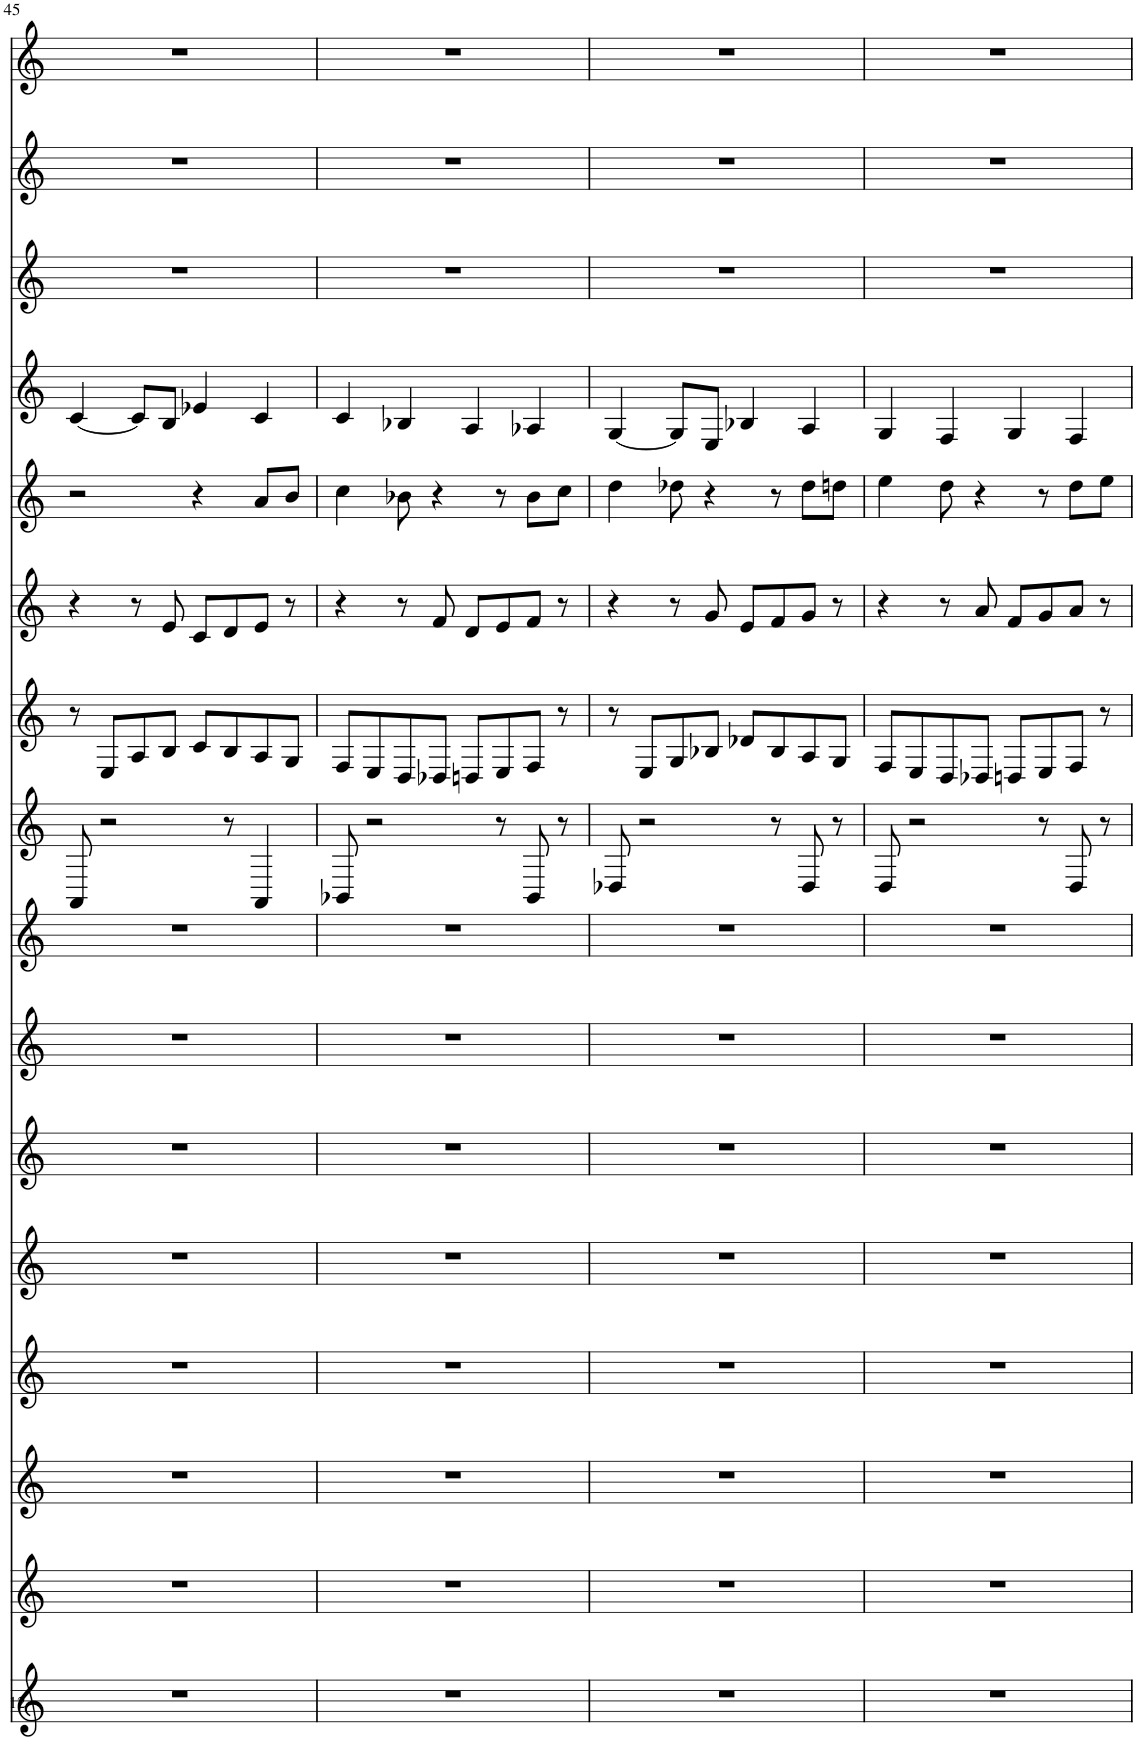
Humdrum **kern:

**kern	**kern	**kern	**kern	**kern	**kern	**kern	**kern	**kern	**kern	**kern	**kern	**kern	**kern	**kern	**kern
*part16	*part15	*part14	*part13	*part12	*part11	*part10	*part9	*part8	*part7	*part6	*part5	*part4	*part3	*part2	*part1
*staff16	*staff15	*staff14	*staff13	*staff12	*staff11	*staff10	*staff9	*staff8	*staff7	*staff6	*staff5	*staff4	*staff3	*staff2	*staff1
*I"posaune	*I"horn 2	*I"horn 1	*I"fluegel	*I"fagott	*I"clarin	*I"oboe	*I"floete	*I"baesser	*I"chelli	*I"bratschen	*I"geigen	*I"bass	*I"tenor	*I"alt	*I"sopran
*	*	*	*	*	*	*	*	*	*	*	*	*I'B	*I'T	*I'A	*I'S
!!LO:PB:g=z
*clefG2	*clefG2	*clefG2	*clefG2	*clefG2	*clefG2	*clefG2	*clefG2	*clefG2	*clefG2	*clefG2	*clefG2	*clefG2	*clefG2	*clefG2	*clefG2
*	*	*	*Trd7c12	*	*	*	*	*	*	*Trd12c21	*Trd8c14	*	*	*	*
*k[]	*k[]	*k[]	*k[]	*k[]	*k[]	*k[]	*k[]	*k[]	*k[]	*k[]	*k[]	*k[]	*k[]	*k[]	*k[]
*M4/4	*M4/4	*M4/4	*M4/4	*M4/4	*M4/4	*M4/4	*M4/4	*M4/4	*M4/4	*M4/4	*M4/4	*M4/4	*M4/4	*M4/4	*M4/4
=45	=45	=45	=45	=45	=45	=45	=45	=45	=45	=45	=45	=45	=45	=45	=45
1r	1r	1r	1r	1r	1r	1r	1r	8AA/	8r	4r	2r	[4c/	1r	1r	1r
.	.	.	.	.	.	.	.	2r	8E/L	.	.	.	.	.	.
.	.	.	.	.	.	.	.	.	8A/	8r	.	8c/L]	.	.	.
.	.	.	.	.	.	.	.	.	8B/J	8e/	.	8B/J	.	.	.
.	.	.	.	.	.	.	.	.	8c/L	8c/L	4r	4e-X/	.	.	.
.	.	.	.	.	.	.	.	8r	8B/	8d/	.	.	.	.	.
.	.	.	.	.	.	.	.	4AA/	8A/	8e/J	8a/L	4c/	.	.	.
.	.	.	.	.	.	.	.	.	8G/J	8r	8b/J	.	.	.	.
=46	=46	=46	=46	=46	=46	=46	=46	=46	=46	=46	=46	=46	=46	=46	=46
1r	1r	1r	1r	1r	1r	1r	1r	8BB-X/	8F/L	4r	4cc\	4c/	1r	1r	1r
.	.	.	.	.	.	.	.	2r	8E/	.	.	.	.	.	.
.	.	.	.	.	.	.	.	.	8D/	8r	8b-X\	4B-X/	.	.	.
.	.	.	.	.	.	.	.	.	8D-X/J	8f/	4r	.	.	.	.
.	.	.	.	.	.	.	.	.	8Dn/L	8d/L	.	4A/	.	.	.
.	.	.	.	.	.	.	.	8r	8E/	8e/	8r	.	.	.	.
.	.	.	.	.	.	.	.	8BB-/	8F/J	8f/J	8b-\L	4A-X/	.	.	.
.	.	.	.	.	.	.	.	8r	8r	8r	8cc\J	.	.	.	.
=47	=47	=47	=47	=47	=47	=47	=47	=47	=47	=47	=47	=47	=47	=47	=47
1r	1r	1r	1r	1r	1r	1r	1r	8D-X/	8r	4r	4dd\	[4G/	1r	1r	1r
.	.	.	.	.	.	.	.	2r	8E/L	.	.	.	.	.	.
.	.	.	.	.	.	.	.	.	8G/	8r	8dd-X\	8G/L]	.	.	.
.	.	.	.	.	.	.	.	.	8B-X/J	8g/	4r	8E/J	.	.	.
.	.	.	.	.	.	.	.	.	8d-X/L	8e/L	.	4B-X/	.	.	.
.	.	.	.	.	.	.	.	8r	8B-/	8f/	8r	.	.	.	.
.	.	.	.	.	.	.	.	8D-/	8A/	8g/J	8dd-\L	4A/	.	.	.
.	.	.	.	.	.	.	.	8r	8G/J	8r	8ddn\J	.	.	.	.
=48	=48	=48	=48	=48	=48	=48	=48	=48	=48	=48	=48	=48	=48	=48	=48
1r	1r	1r	1r	1r	1r	1r	1r	8D/	8F/L	4r	4ee\	4G/	1r	1r	1r
.	.	.	.	.	.	.	.	2r	8E/	.	.	.	.	.	.
.	.	.	.	.	.	.	.	.	8D/	8r	8dd\	4F/	.	.	.
.	.	.	.	.	.	.	.	.	8D-X/J	8a/	4r	.	.	.	.
.	.	.	.	.	.	.	.	.	8Dn/L	8f/L	.	4G/	.	.	.
.	.	.	.	.	.	.	.	8r	8E/	8g/	8r	.	.	.	.
.	.	.	.	.	.	.	.	8D/	8F/J	8a/J	8dd\L	4F/	.	.	.
.	.	.	.	.	.	.	.	8r	8r	8r	8ee\J	.	.	.	.
=	=	=	=	=	=	=	=	=	=	=	=	=	=	=	=
*-	*-	*-	*-	*-	*-	*-	*-	*-	*-	*-	*-	*-	*-	*-	*-
